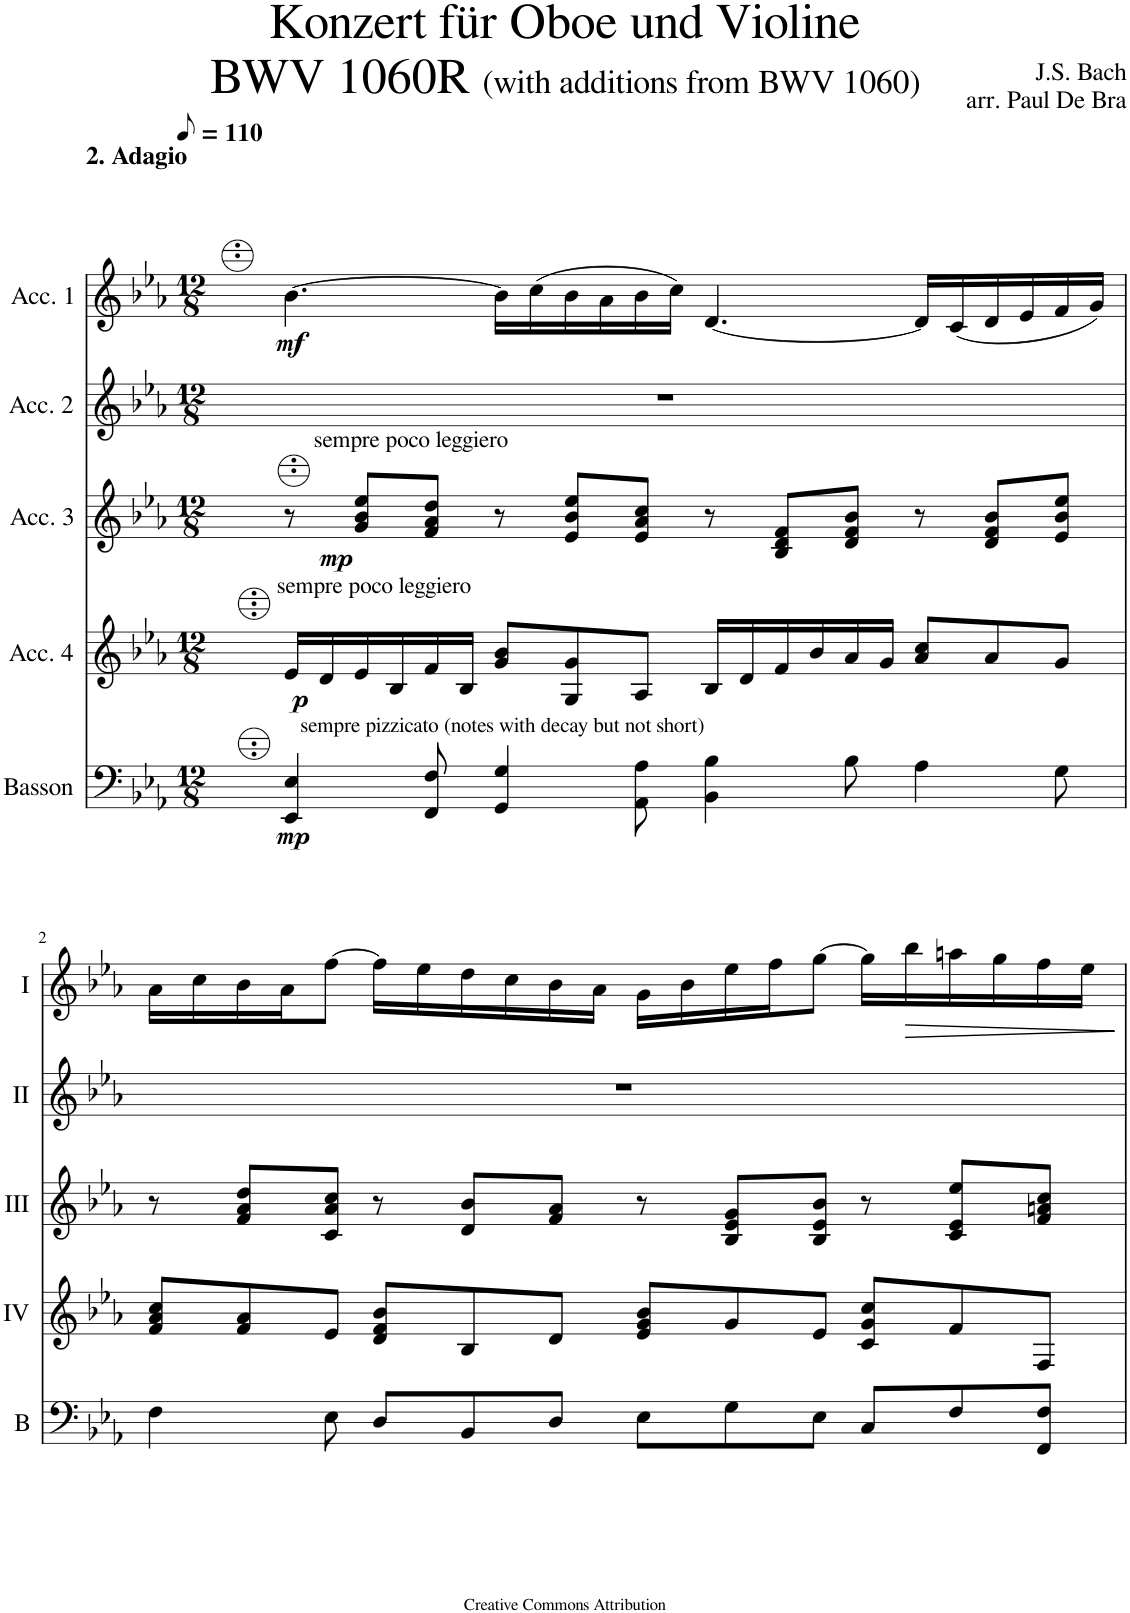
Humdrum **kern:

**kern	**dynam	**kern	**dynam	**kern	**dynam	**kern	**kern	**dynam
*part5	*part5	*part4	*part4	*part3	*part3	*part2	*part1	*part1
*staff5	*staff5	*staff4	*staff4	*staff3	*staff3	*staff2	*staff1	*staff1
*I"Basson	*	*I"Acc. 4	*	*I"Acc. 3	*	*I"Acc. 2	*I"Acc. 1	*
*I'B	*	*	*	*	*	*	*	*
*clefF4	*	*clefG2	*	*clefG2	*	*clefG2	*clefG2	*
*Trd7c12	*	*Trd7c12	*	*	*	*	*	*
*k[b-e-a-]	*	*k[b-e-a-]	*	*k[b-e-a-]	*	*k[b-e-a-]	*k[b-e-a-]	*
*M12/8	*	*M12/8	*	*M12/8	*	*M12/8	*M12/8	*
*MM55	*	*MM55	*	*MM55	*	*MM55	*MM55	*
=1	=1	=1	=1	=1	=1	=1	=1	=1
!	!	!	!	!	!	!	!LO:TX:a:B:t=2. Adagio	!
!	!	!LO:TX:a:t=sempre poco leggiero	!	!	!	!	!	!
!LO:TX:a:t=sempre pizzicato (notes with decay but not short)	!	!	!	!	!	!	!	!
!	!LO:DY:b	!	!LO:DY:b	!	!	!	!	!LO:DY:b
4EE-/ 4E-/	mp	16e-/LL	p	8r	.	1.r	[4.b-\	mf
.	.	16d/	.	.	.	.	.	.
!	!	!	!	!LO:TX:a:t=sempre poco leggiero	!	!	!	!
!	!	!	!	!	!LO:DY:b	!	!	!
.	.	16e-/	.	8g/ 8b-/ 8ee-/L	mp	.	.	.
.	.	16B-/	.	.	.	.	.	.
8FF/ 8F/	.	16f/	.	8f/ 8a-/ 8dd/J	.	.	.	.
.	.	16B-/JJ	.	.	.	.	.	.
4GG/ 4G/	.	8g/ 8b-/L	.	8r	.	.	16b-\LL]	.
.	.	.	.	.	.	.	(16cc\	.
.	.	8G/ 8g/	.	8e-/ 8b-/ 8ee-/L	.	.	16b-\	.
.	.	.	.	.	.	.	16a-\	.
8AA-\ 8A-\	.	8A-/J	.	8e-/ 8a-/ 8cc/J	.	.	16b-\	.
.	.	.	.	.	.	.	16cc\JJ)	.
4BB-\ 4B-\	.	16B-/LL	.	8r	.	.	[4.d/	.
.	.	16d/	.	.	.	.	.	.
.	.	16f/	.	8B-/ 8d/ 8f/L	.	.	.	.
.	.	16b-/	.	.	.	.	.	.
8B-\	.	16a-/	.	8d/ 8f/ 8b-/J	.	.	.	.
.	.	16g/JJ	.	.	.	.	.	.
4A-\	.	8a-/ 8cc/L	.	8r	.	.	16d/LL]	.
.	.	.	.	.	.	.	(16c/	.
.	.	8a-/	.	8d/ 8f/ 8b-/L	.	.	16d/	.
.	.	.	.	.	.	.	16e-/	.
8G\	.	8g/J	.	8e-/ 8b-/ 8ee-/J	.	.	16f/	.
.	.	.	.	.	.	.	16g/JJ)	.
!!LO:LB:g=z
=2	=2	=2	=2	=2	=2	=2	=2	=2
4F\	.	8f/ 8a-/ 8cc/L	.	8r	.	1.r	16a-\LL	.
.	.	.	.	.	.	.	16cc\	.
.	.	8f/ 8a-/	.	8f/ 8a-/ 8dd/L	.	.	16b-\	.
.	.	.	.	.	.	.	16a-\J	.
8E-\	.	8e-/J	.	8c/ 8a-/ 8cc/J	.	.	[8ff\J	.
8D/L	.	8d/ 8f/ 8b-/L	.	8r	.	.	16ff\LL]	.
.	.	.	.	.	.	.	16ee-\	.
8BB-/	.	8B-/	.	8d/ 8b-/L	.	.	16dd\	.
.	.	.	.	.	.	.	16cc\	.
8D/J	.	8d/J	.	8f/ 8a-/J	.	.	16b-\	.
.	.	.	.	.	.	.	16a-\JJ	.
8E-\L	.	8e-/ 8g/ 8b-/L	.	8r	.	.	16g\LL	.
.	.	.	.	.	.	.	16b-\	.
8G\	.	8g/	.	8B-/ 8e-/ 8g/L	.	.	16ee-\	.
.	.	.	.	.	.	.	16ff\J	.
8E-\J	.	8e-/J	.	8B-/ 8e-/ 8b-/J	.	.	[8gg\J	.
8C/L	.	8c/ 8g/ 8cc/L	.	8r	.	.	16gg\LL]	.
!	!	!	!	!	!	!	!	!LO:HP:b
.	.	.	.	.	.	.	16bb-\	>
8F/	.	8f/	.	8c/ 8e-/ 8ee-/L	.	.	16aan\	.
.	.	.	.	.	.	.	16gg\	.
8FF/ 8F/J	.	8F/J	.	8f/ 8an/ 8cc/J	.	.	16ff\	.
.	.	.	.	.	.	.	16ee-\JJ	.
.	.	.	.	.	.	.	.	]
=	=	=	=	=	=	=	=	=
*-	*-	*-	*-	*-	*-	*-	*-	*-
